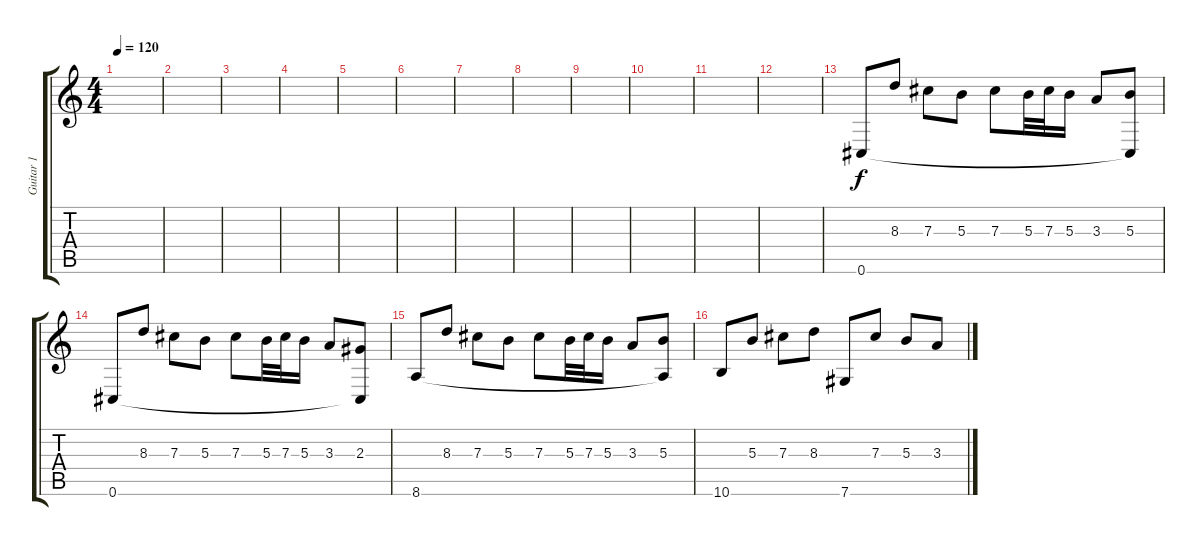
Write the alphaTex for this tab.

\track ("Guitar 1" "Guitar 1") {instrument acousticguitarsteel}
\staff {score tabs}
\tuning (Eb4 Bb3 Gb3 Db3 Ab2 Db2) {hide}
\ts (4 4)
\tempo 120
\clef g2
\ks c
|
|
|
|
|
|
|
|
|
|
|
|
0.6.8 8.3.8 7.3.8 5.3.8 7.3.8 5.3.32 7.3.32 5.3.16 3.3.8 (5.3 0.6{t}).8 |
0.6.8 8.3.8 7.3.8 5.3.8 7.3.8 5.3.32 7.3.32 5.3.16 3.3.8 (2.3 0.6{t}).8 |
8.6.8 8.3.8 7.3.8 5.3.8 7.3.8 5.3.32 7.3.32 5.3.16 3.3.8 (5.3 8.6{t}).8 |
10.6.8 5.3.8 7.3.8 8.3.8 7.6.8 7.3.8 5.3.8 3.3.8
